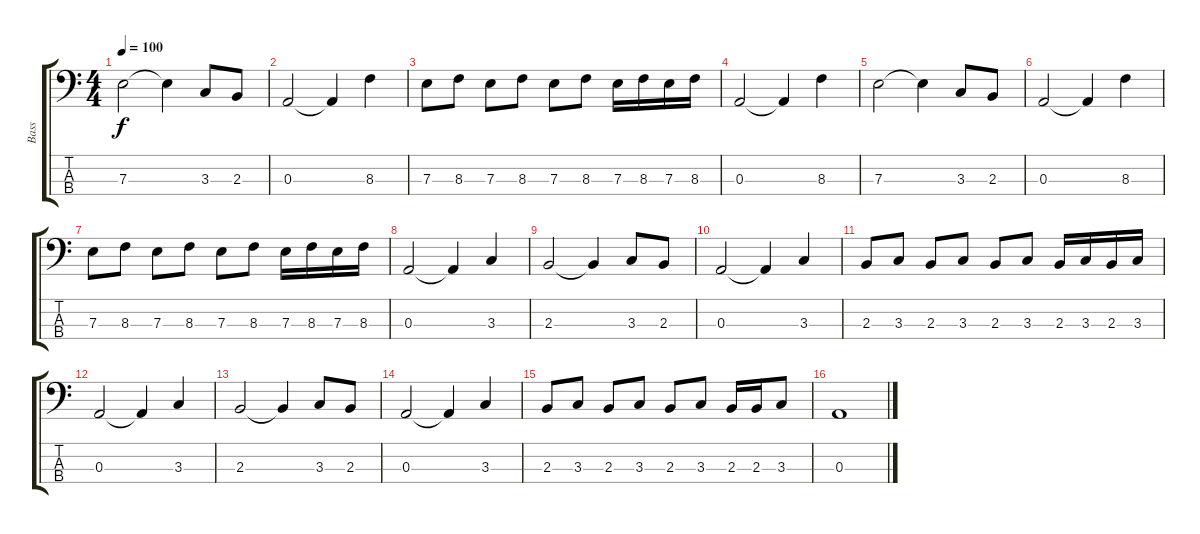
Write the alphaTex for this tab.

\track ("Bass" "Bass") {instrument electricbassfinger}
\staff {score tabs}
\tuning (G2 D2 A1 E1) {hide}
\ts (4 4)
\tempo 100
\clef f4
\ks c
7.3.2{dy f} 7.3{t}.4 3.3.8 2.3.8 |
0.3.2 0.3{t}.4 8.3.4 |
7.3.8 8.3.8 7.3.8 8.3.8 7.3.8 8.3.8 7.3.16 8.3.16 7.3.16 8.3.16 |
0.3.2 0.3{t}.4 8.3.4 |
7.3.2 7.3{t}.4 3.3.8 2.3.8 |
0.3.2 0.3{t}.4 8.3.4 |
7.3.8 8.3.8 7.3.8 8.3.8 7.3.8 8.3.8 7.3.16 8.3.16 7.3.16 8.3.16 |
0.3.2 0.3{t}.4 3.3.4 |
2.3.2 2.3{t}.4 3.3.8 2.3.8 |
0.3.2 0.3{t}.4 3.3.4 |
2.3.8 3.3.8 2.3.8 3.3.8 2.3.8 3.3.8 2.3.16 3.3.16 2.3.16 3.3.16 |
0.3.2 0.3{t}.4 3.3.4 |
2.3.2 2.3{t}.4 3.3.8 2.3.8 |
0.3.2 0.3{t}.4 3.3.4 |
2.3.8 3.3.8 2.3.8 3.3.8 2.3.8 3.3.8 2.3.16 2.3.16 3.3.8 |
0.3.1
